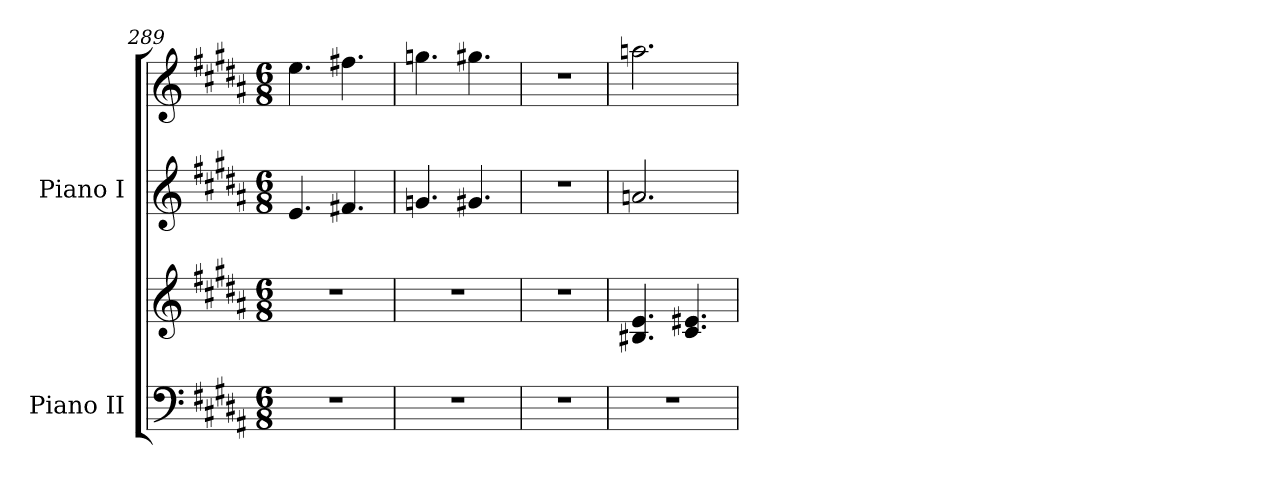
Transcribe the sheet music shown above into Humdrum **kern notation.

**kern	**kern	**kern	**kern
*part2	*part2	*part1	*part1
*staff4	*staff3	*staff2	*staff1
*I"Piano II	*	*I"Piano I	*
*I'Pno. II	*	*I'Pno. I	*
*clefF4	*clefG2	*clefG2	*clefG2
*k[f#c#g#d#a#]	*k[f#c#g#d#a#]	*k[f#c#g#d#a#]	*k[f#c#g#d#a#]
*M6/8	*M6/8	*M6/8	*M6/8
=289	=289	=289	=289
2.r	2.r	4.e/	4.ee\
.	.	4.f#X/	4.ff#X\
=290	=290	=290	=290
2.r	2.r	4.gn/	4.ggn\
.	.	4.g#X/	4.gg#X\
=291	=291	=291	=291
2.r	2.r	2.r	2.r
=292	=292	=292	=292
2.r	4.B#X/ 4.e/	2.an/	2.aan\
.	4.c#/ 4.e#X/	.	.
=	=	=	=
*-	*-	*-	*-
